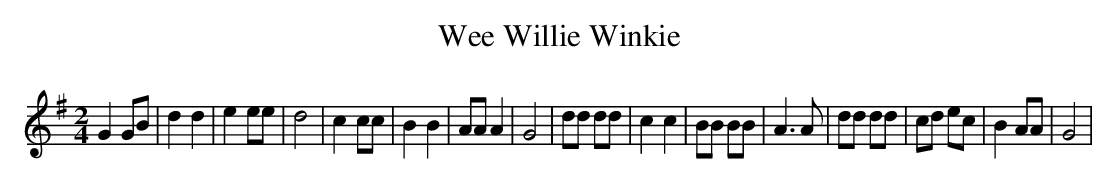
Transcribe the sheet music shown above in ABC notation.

X:1
T:Wee Willie Winkie
M:2/4
L:1/8
K:G
 G2 GB| d2 d2| e2 ee| d4| c2 cc| B2 B2| AA A2| G4| dd dd| c2 c2| BB BB|\
 A3 A| dd dd| cd ec| B2 AA| G4|
